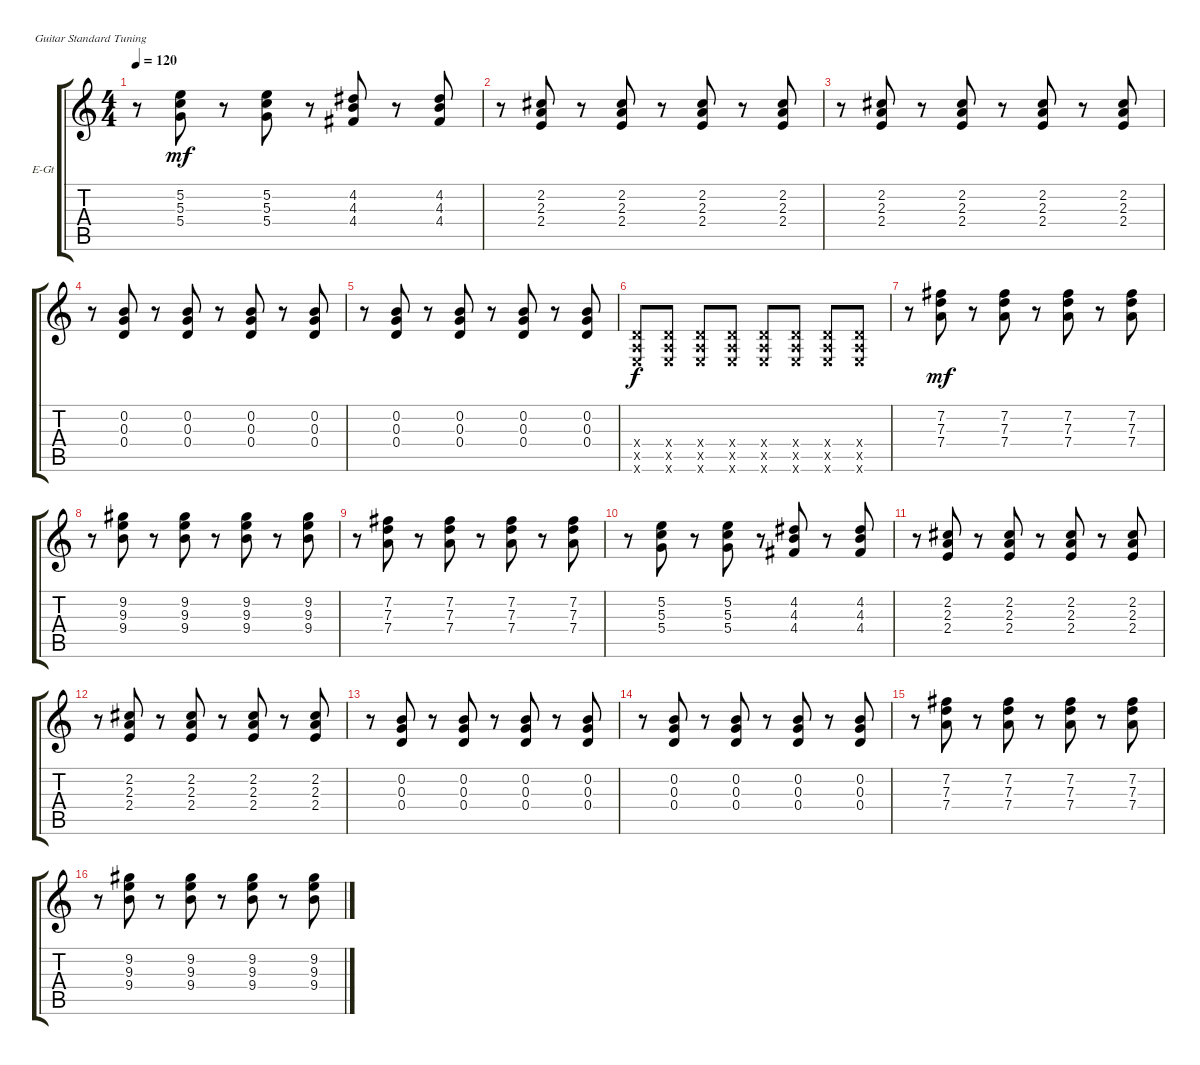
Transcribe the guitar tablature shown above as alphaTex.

\defaultSystemsLayout 4
\bracketExtendMode groupsimilarinstruments
\firstSystemTrackNameOrientation horizontal
\otherSystemsTrackNameOrientation horizontal
\track ("Electric Guitar" "E-Gt") {instrument overdrivenguitar}
\staff {score tabs}
\tuning (E4 B3 G3 D3 A2 E2)
\ts (4 4)
\tempo 120
\clef g2
\ks c
r.8{dy mf} (5.4 5.3 5.2).8 r.8 (5.2 5.3 5.4).8 r.8 (4.2 4.3 4.4).8 r.8 (4.2 4.3 4.4).8 |
r.8 (2.4 2.3 2.2).8 r.8 (2.2 2.3 2.4).8 r.8 (2.2 2.3 2.4).8 r.8 (2.2 2.3 2.4).8 |
r.8 (2.4 2.3 2.2).8 r.8 (2.2 2.3 2.4).8 r.8 (2.2 2.3 2.4).8 r.8 (2.2 2.3 2.4).8 |
r.8 (0.4 0.3 0.2).8 r.8 (0.2 0.3 0.4).8 r.8 (0.2 0.3 0.4).8 r.8 (0.2 0.3 0.4).8 |
r.8 (0.4 0.3 0.2).8 r.8 (0.2 0.3 0.4).8 r.8 (0.2 0.3 0.4).8 r.8 (0.2 0.3 0.4).8 |
(0.4{x} 0.5{x} 0.6{x}).8{dy f} (0.4{x} 0.5{x} 0.6{x}).8 (0.4{x} 0.5{x} 0.6{x}).8 (0.4{x} 0.5{x} 0.6{x}).8 (0.4{x} 0.5{x} 0.6{x}).8 (0.4{x} 0.5{x} 0.6{x}).8 (0.4{x} 0.5{x} 0.6{x}).8 (0.4{x} 0.5{x} 0.6{x}).8 |
r.8 (7.4 7.3 7.2).8{dy mf} r.8 (7.2 7.3 7.4).8 r.8 (7.2 7.3 7.4).8 r.8 (7.2 7.3 7.4).8 |
r.8 (9.4 9.3 9.2).8 r.8 (9.2 9.3 9.4).8 r.8 (9.4 9.2 9.3).8 r.8 (9.2 9.3 9.4).8 |
r.8 (7.4 7.3 7.2).8 r.8 (7.2 7.3 7.4).8 r.8 (7.2 7.3 7.4).8 r.8 (7.2 7.3 7.4).8 |
r.8 (5.4 5.3 5.2).8 r.8 (5.2 5.3 5.4).8 r.8 (4.2 4.3 4.4).8 r.8 (4.2 4.3 4.4).8 |
r.8 (2.4 2.3 2.2).8 r.8 (2.2 2.3 2.4).8 r.8 (2.2 2.3 2.4).8 r.8 (2.2 2.3 2.4).8 |
r.8 (2.4 2.3 2.2).8 r.8 (2.2 2.3 2.4).8 r.8 (2.2 2.3 2.4).8 r.8 (2.2 2.3 2.4).8 |
r.8 (0.4 0.3 0.2).8 r.8 (0.2 0.3 0.4).8 r.8 (0.2 0.3 0.4).8 r.8 (0.2 0.3 0.4).8 |
r.8 (0.4 0.3 0.2).8 r.8 (0.2 0.3 0.4).8 r.8 (0.2 0.3 0.4).8 r.8 (0.2 0.3 0.4).8 |
r.8 (7.4 7.3 7.2).8 r.8 (7.2 7.3 7.4).8 r.8 (7.2 7.3 7.4).8 r.8 (7.2 7.3 7.4).8 |
r.8 (9.4 9.3 9.2).8 r.8 (9.2 9.3 9.4).8 r.8 (9.4 9.2 9.3).8 r.8 (9.2 9.3 9.4).8
